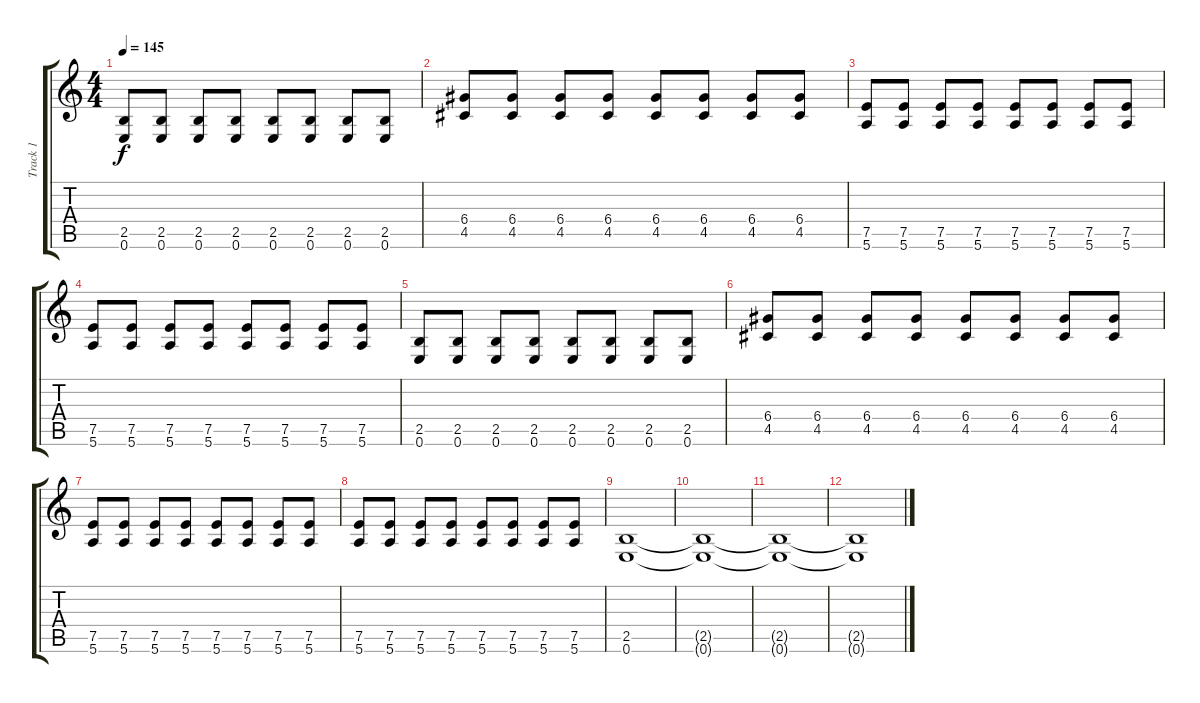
\track ("Track 1" "Track 1") {instrument distortionguitar}
\staff {score tabs}
\tuning (E4 B3 G3 D3 A2 E2) {hide}
\ts (4 4)
\tempo 145
\clef g2
\ks c
(2.5 0.6).8{dy f} (2.5 0.6).8 (2.5 0.6).8 (2.5 0.6).8 (2.5 0.6).8 (2.5 0.6).8 (2.5 0.6).8 (2.5 0.6).8 |
(6.4 4.5).8 (6.4 4.5).8 (6.4 4.5).8 (6.4 4.5).8 (6.4 4.5).8 (6.4 4.5).8 (6.4 4.5).8 (6.4 4.5).8 |
(7.5 5.6).8 (7.5 5.6).8 (7.5 5.6).8 (7.5 5.6).8 (7.5 5.6).8 (7.5 5.6).8 (7.5 5.6).8 (7.5 5.6).8 |
(7.5 5.6).8 (7.5 5.6).8 (7.5 5.6).8 (7.5 5.6).8 (7.5 5.6).8 (7.5 5.6).8 (7.5 5.6).8 (7.5 5.6).8 |
(2.5 0.6).8 (2.5 0.6).8 (2.5 0.6).8 (2.5 0.6).8 (2.5 0.6).8 (2.5 0.6).8 (2.5 0.6).8 (2.5 0.6).8 |
(6.4 4.5).8 (6.4 4.5).8 (6.4 4.5).8 (6.4 4.5).8 (6.4 4.5).8 (6.4 4.5).8 (6.4 4.5).8 (6.4 4.5).8 |
(7.5 5.6).8 (7.5 5.6).8 (7.5 5.6).8 (7.5 5.6).8 (7.5 5.6).8 (7.5 5.6).8 (7.5 5.6).8 (7.5 5.6).8 |
(7.5 5.6).8 (7.5 5.6).8 (7.5 5.6).8 (7.5 5.6).8 (7.5 5.6).8 (7.5 5.6).8 (7.5 5.6).8 (7.5 5.6).8 |
(2.5 0.6).1 |
(2.5{t} 0.6{t}).1 |
(2.5{t} 0.6{t}).1 |
(2.5{t} 0.6{t}).1
